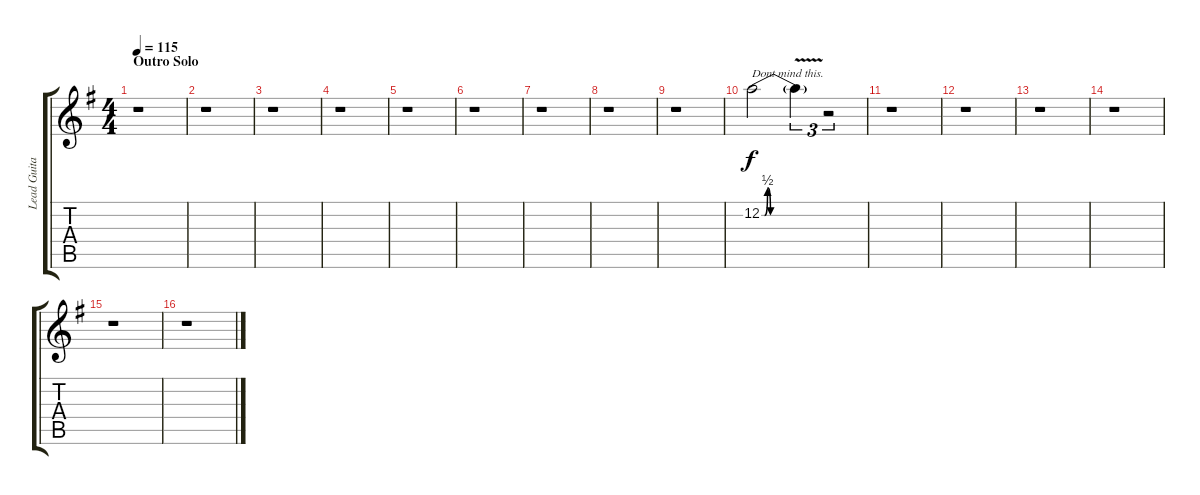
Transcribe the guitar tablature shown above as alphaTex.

\track ("Lead Guitar 2" "Lead Guita") {instrument overdrivenguitar}
\staff {score tabs}
\tuning (D4 A3 F3 C3 G2 D2) {hide}
\ts (4 4)
\section ("" "Outro Solo")
\tempo 115
\clef g2
\ks g
r.1{dy f} |
r.1 |
r.1 |
r.1 |
r.1 |
r.1 |
r.1 |
r.1 |
r.1 |
12.2{be (custom 0 0 5 0 10 2 15 0 60 0)}.2{txt "Dont mind this." volume 13 balance 8 instrument overdrivenguitar} 12.2{be (hold 0 0 60 0) v t}.4{tu (3 2)} r.2{tu (3 2)} |
r.1 |
r.1 |
r.1 |
r.1 |
r.1 |
r.1
